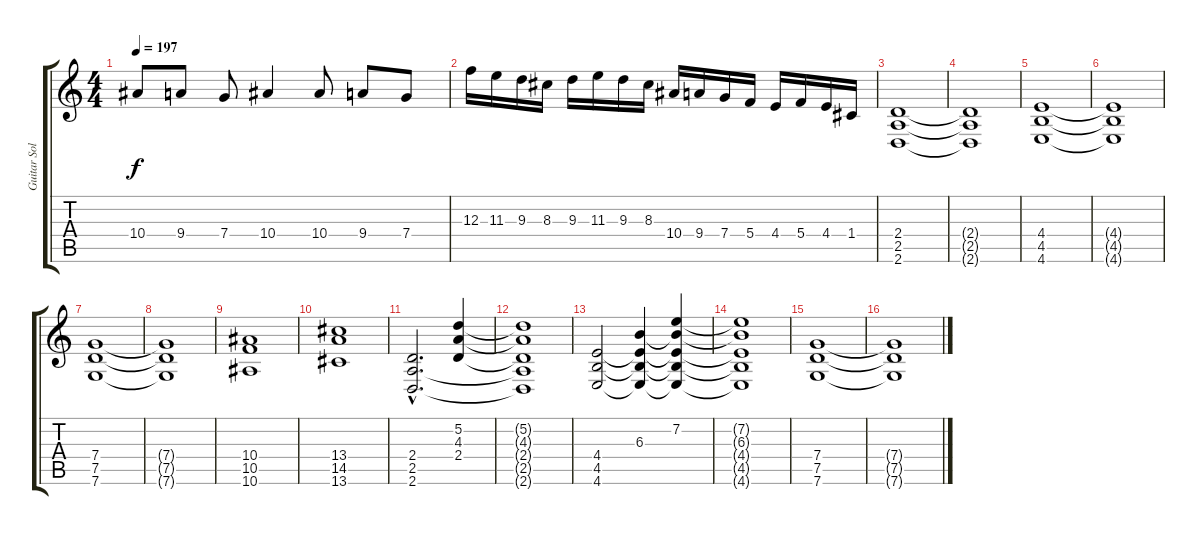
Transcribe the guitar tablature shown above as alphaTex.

\track ("Guitar Solo" "Guitar Sol") {instrument overdrivenguitar}
\staff {score tabs}
\tuning (D4 A3 F3 C3 G2 C2) {hide}
\ts (4 4)
\tempo 197
\clef g2
\ks c
10.4.8{dy f} 9.4.8 7.4.8 10.4.4 10.4.8 9.4.8 7.4.8 |
12.3.16 11.3.16 9.3.16 8.3.16 9.3.16 11.3.16 9.3.16 8.3.16 10.4.16 9.4.16 7.4.16 5.4.16 4.4.16 5.4.16 4.4.16 1.4.16 |
(2.4 2.5 2.6).1 |
(2.4{t} 2.5{t} 2.6{t}).1 |
(4.4 4.5 4.6).1 |
(4.4{t} 4.5{t} 4.6{t}).1 |
(7.4 7.5 7.6).1 |
(7.4{t} 7.5{t} 7.6{t}).1 |
(10.4 10.5 10.6).1 |
(13.4 14.5 13.6).1 |
(2.4{hac} 2.5{hac} 2.6{hac}).2{d} (5.2 4.3 2.4).4 |
(5.2{t} 4.3{t} 2.4{t} 2.5{t} 2.6{t}).1 |
(4.4 4.5 4.6).2 (6.3 4.4{t} 4.5{t} 4.6{t}).4 (7.2 6.3{t} 4.4{t} 4.5{t} 4.6{t}).4 |
(7.2{t} 6.3{t} 4.4{t} 4.5{t} 4.6{t}).1 |
(7.4 7.5 7.6).1 |
(7.4{t} 7.5{t} 7.6{t}).1
